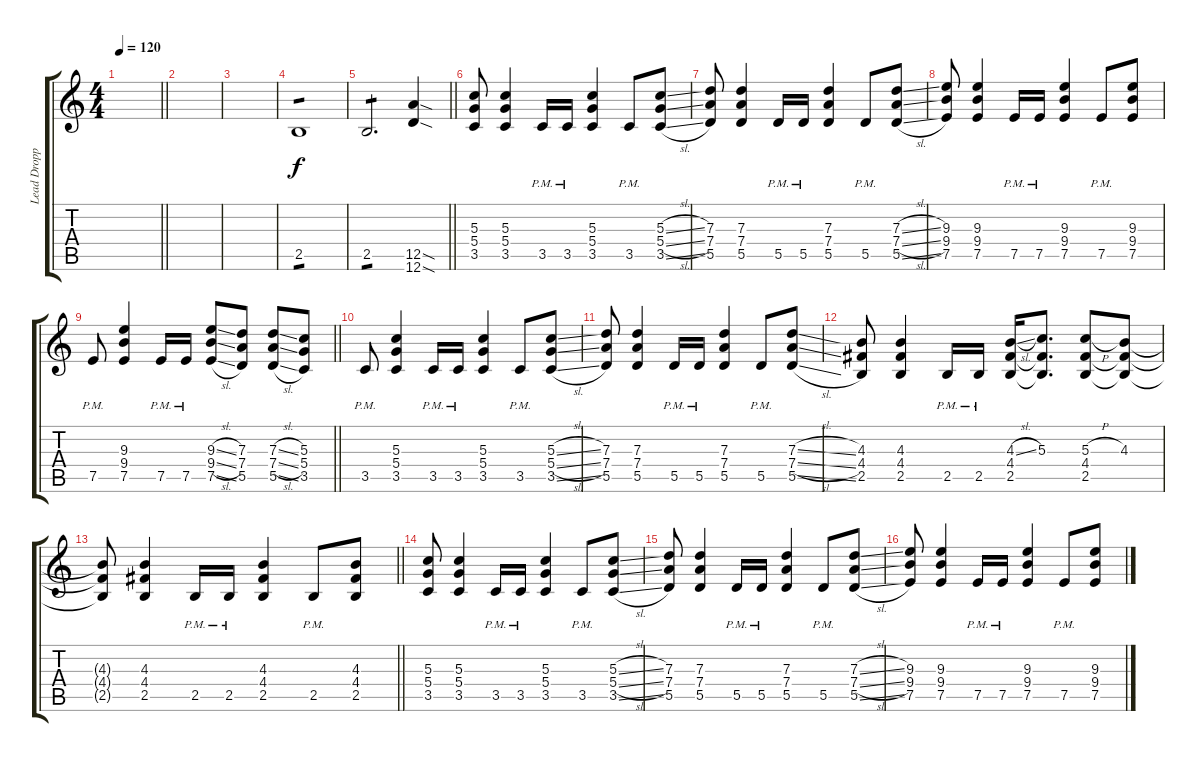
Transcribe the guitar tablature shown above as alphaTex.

\track ("Lead Dropped D " "Lead Dropp") {instrument distortionguitar}
\staff {score tabs}
\tuning (E4 B3 G3 D3 A2 D2) {hide}
\ts (4 4)
\tempo 120
\clef g2
\barLineRight lightlight
\ks c
|
|
|
2.5.1{tp 1 volume 16} |
\barLineRight lightlight
2.5.2{d tp 1} (12.5{sod} 12.6{sod}).4 |
(5.3 5.4 3.5).8 (5.3 5.4 3.5).4 3.5{pm}.16 3.5{pm}.16 (5.3 5.4 3.5).4 3.5{pm}.8 (5.3{sl} 5.4{sl} 3.5{sl}).8 |
(7.3 7.4 5.5).8 (7.3 7.4 5.5).4 5.5{pm}.16 5.5{pm}.16 (7.3 7.4 5.5).4 5.5{pm}.8 (7.3{sl} 7.4{sl} 5.5{sl}).8 |
(9.3 9.4 7.5).8 (9.3 9.4 7.5).4 7.5{pm}.16 7.5{pm}.16 (9.3 9.4 7.5).4 7.5{pm}.8 (9.3 9.4 7.5).8 |
\barLineRight lightlight
7.5{pm}.8 (9.3 9.4 7.5).4 7.5{pm}.16 7.5{pm}.16 (9.3{sl} 9.4{sl} 7.5{sl}).8 (7.3 7.4 5.5).8 (7.3{sl} 7.4{sl} 5.5{sl}).8 (5.3 5.4 3.5).8 |
3.5{pm}.8 (5.3 5.4 3.5).4 3.5{pm}.16 3.5{pm}.16 (5.3 5.4 3.5).4 3.5{pm}.8 (5.3{sl} 5.4{sl} 3.5{sl}).8 |
(7.3 7.4 5.5).8 (7.3 7.4 5.5).4 5.5{pm}.16 5.5{pm}.16 (7.3 7.4 5.5).4 5.5{pm}.8 (7.3{sl} 7.4{sl} 5.5{sl}).8 |
(4.3 4.4 2.5).8 (4.3 4.4 2.5).4 2.5{pm}.16 2.5{pm}.16 (4.3{sl} 4.4 2.5).16 (5.3 4.4{t} 2.5{t}).8{d} (5.3{h} 4.4 2.5).8 (4.3 4.4{t} 2.5{t}).8 |
\barLineRight lightlight
(4.3{t} 4.4{t} 2.5{t}).8 (4.3 4.4 2.5).4 2.5{pm}.16 2.5{pm}.16 (4.3 4.4 2.5).4 2.5{pm}.8 (4.3 4.4 2.5).8 |
(5.3 5.4 3.5).8 (5.3 5.4 3.5).4 3.5{pm}.16 3.5{pm}.16 (5.3 5.4 3.5).4 3.5{pm}.8 (5.3{sl} 5.4{sl} 3.5{sl}).8 |
(7.3 7.4 5.5).8 (7.3 7.4 5.5).4 5.5{pm}.16 5.5{pm}.16 (7.3 7.4 5.5).4 5.5{pm}.8 (7.3{sl} 7.4{sl} 5.5{sl}).8 |
(9.3 9.4 7.5).8 (9.3 9.4 7.5).4 7.5{pm}.16 7.5{pm}.16 (9.3 9.4 7.5).4 7.5{pm}.8 (9.3 9.4 7.5).8
